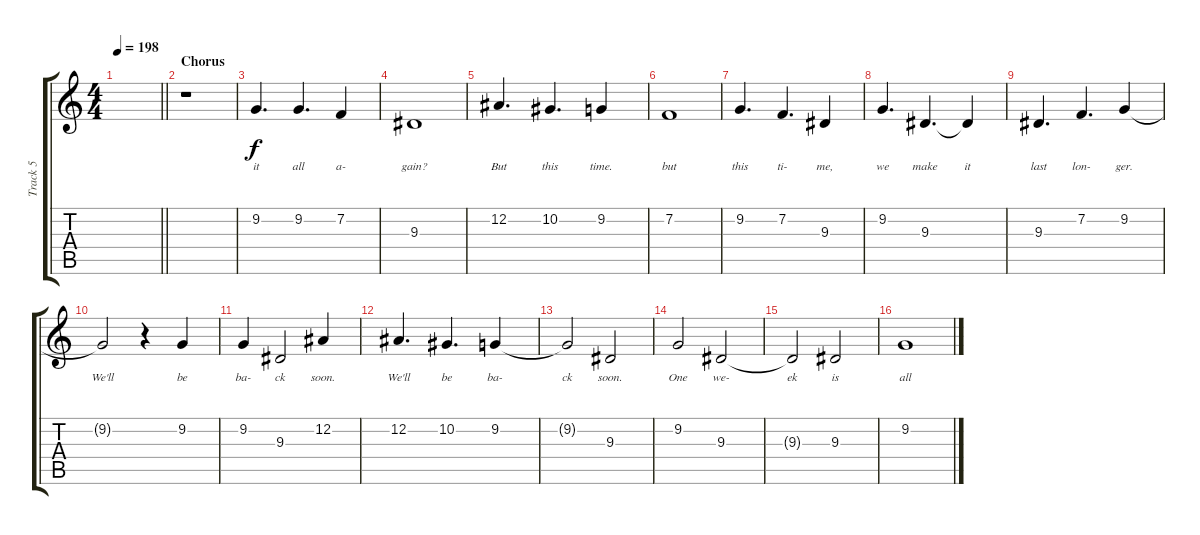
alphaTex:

\track ("Track 5" "Track 5") {instrument clarinet}
\staff {score tabs}
\tuning (Eb4 Bb3 Gb3 Db3 Ab2 Eb2) {hide}
\ts (4 4)
\tempo 198
\clef g2
\barLineRight lightlight
\ks c
|
\section ("" "Chorus")
r.1 |
9.2.4{d lyrics (0 "it") lyrics (1 "") lyrics (2 "") lyrics (3 "") lyrics (4 "")} 9.2.4{d lyrics (0 "all") lyrics (1 "") lyrics (2 "") lyrics (3 "") lyrics (4 "")} 7.2.4{lyrics (0 "a-") lyrics (1 "") lyrics (2 "") lyrics (3 "") lyrics (4 "")} |
9.3.1{lyrics (0 "gain?") lyrics (1 "") lyrics (2 "") lyrics (3 "") lyrics (4 "")} |
12.2.4{d lyrics (0 "But") lyrics (1 "") lyrics (2 "") lyrics (3 "") lyrics (4 "")} 10.2.4{d lyrics (0 "this") lyrics (1 "") lyrics (2 "") lyrics (3 "") lyrics (4 "")} 9.2.4{lyrics (0 "time.") lyrics (1 "") lyrics (2 "") lyrics (3 "") lyrics (4 "")} |
7.2.1{lyrics (0 "but") lyrics (1 "") lyrics (2 "") lyrics (3 "") lyrics (4 "")} |
9.2.4{d lyrics (0 "this") lyrics (1 "") lyrics (2 "") lyrics (3 "") lyrics (4 "")} 7.2.4{d lyrics (0 "ti-") lyrics (1 "") lyrics (2 "") lyrics (3 "") lyrics (4 "")} 9.3.4{lyrics (0 "me,") lyrics (1 "") lyrics (2 "") lyrics (3 "") lyrics (4 "")} |
9.2.4{d lyrics (0 "we") lyrics (1 "") lyrics (2 "") lyrics (3 "") lyrics (4 "")} 9.3.4{d lyrics (0 "make") lyrics (1 "") lyrics (2 "") lyrics (3 "") lyrics (4 "")} 9.3{t}.4{lyrics (0 "it") lyrics (1 "") lyrics (2 "") lyrics (3 "") lyrics (4 "")} |
9.3.4{d lyrics (0 "last") lyrics (1 "") lyrics (2 "") lyrics (3 "") lyrics (4 "")} 7.2.4{d lyrics (0 "lon-") lyrics (1 "") lyrics (2 "") lyrics (3 "") lyrics (4 "")} 9.2.4{lyrics (0 "ger.") lyrics (1 "") lyrics (2 "") lyrics (3 "") lyrics (4 "")} |
9.2{t}.2{lyrics (0 "We'll") lyrics (1 "") lyrics (2 "") lyrics (3 "") lyrics (4 "")} r.4 9.2.4{lyrics (0 "be") lyrics (1 "") lyrics (2 "") lyrics (3 "") lyrics (4 "")} |
9.2.4{lyrics (0 "ba-") lyrics (1 "") lyrics (2 "") lyrics (3 "") lyrics (4 "")} 9.3.2{lyrics (0 "ck") lyrics (1 "") lyrics (2 "") lyrics (3 "") lyrics (4 "")} 12.2.4{lyrics (0 "soon.") lyrics (1 "") lyrics (2 "") lyrics (3 "") lyrics (4 "")} |
12.2.4{d lyrics (0 "We'll") lyrics (1 "") lyrics (2 "") lyrics (3 "") lyrics (4 "")} 10.2.4{d lyrics (0 "be") lyrics (1 "") lyrics (2 "") lyrics (3 "") lyrics (4 "")} 9.2.4{lyrics (0 "ba-") lyrics (1 "") lyrics (2 "") lyrics (3 "") lyrics (4 "")} |
9.2{t}.2{lyrics (0 "ck") lyrics (1 "") lyrics (2 "") lyrics (3 "") lyrics (4 "")} 9.3.2{lyrics (0 "soon.") lyrics (1 "") lyrics (2 "") lyrics (3 "") lyrics (4 "")} |
9.2.2{lyrics (0 "One") lyrics (1 "") lyrics (2 "") lyrics (3 "") lyrics (4 "")} 9.3.2{lyrics (0 "we-") lyrics (1 "") lyrics (2 "") lyrics (3 "") lyrics (4 "")} |
9.3{t}.2{lyrics (0 "ek") lyrics (1 "") lyrics (2 "") lyrics (3 "") lyrics (4 "")} 9.3.2{lyrics (0 "is") lyrics (1 "") lyrics (2 "") lyrics (3 "") lyrics (4 "")} |
9.2.1{lyrics (0 "all") lyrics (1 "") lyrics (2 "") lyrics (3 "") lyrics (4 "")}
